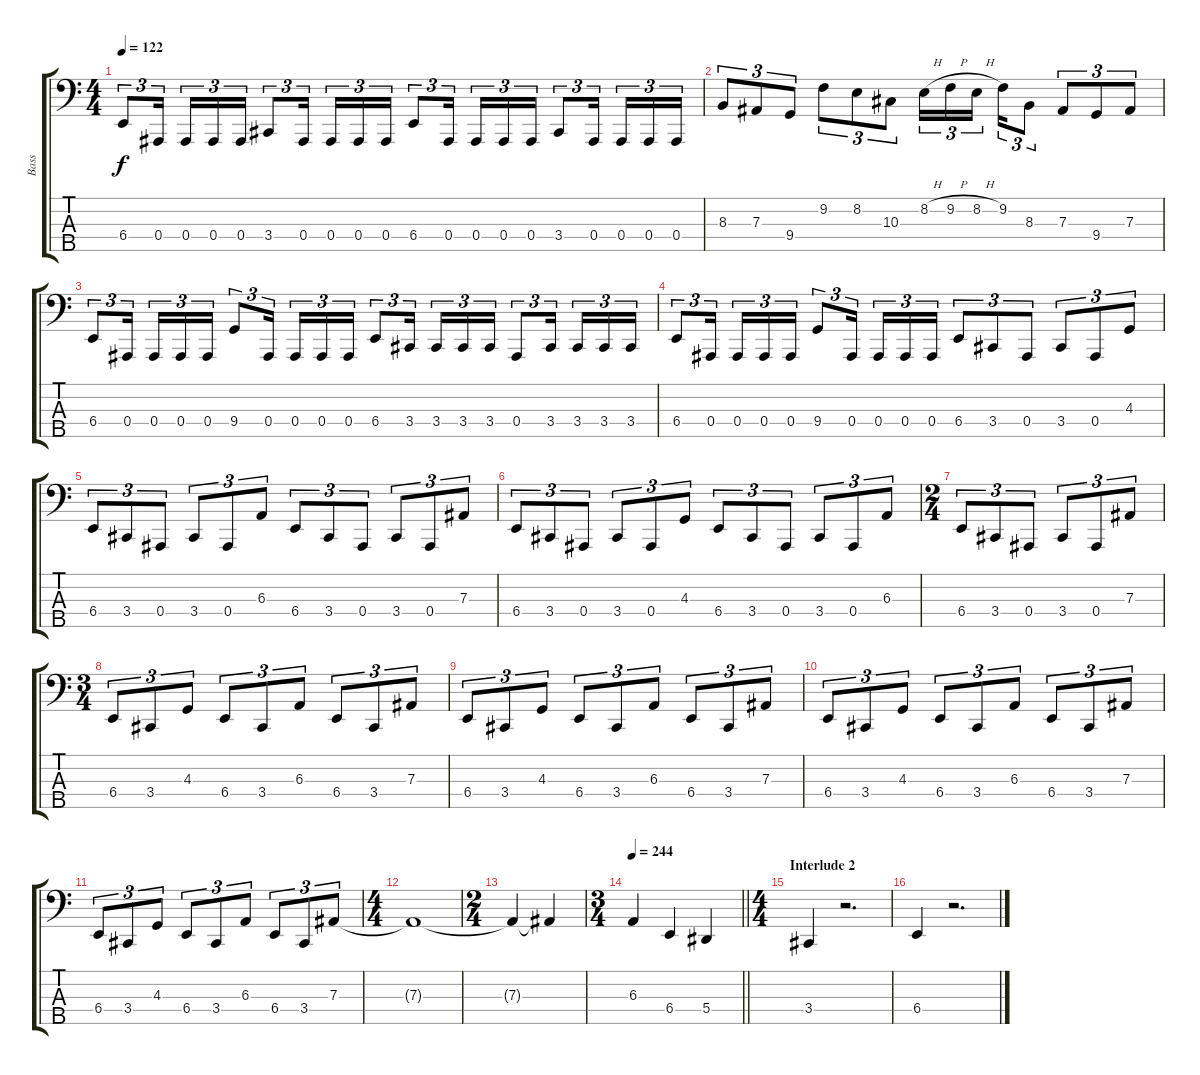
\track ("Bass" "Bass") {instrument electricbassfinger}
\staff {score tabs}
\tuning (Db2 Ab1 Eb1 Bb0 F0) {hide}
\ts (4 4)
\tempo 122
\clef f4
\ks c
6.4.8{tu (3 2) dy f} 0.4.16{tu (3 2) beam splitsecondary} 0.4.16{tu (3 2)} 0.4.16{tu (3 2)} 0.4.16{tu (3 2)} 3.4.8{tu (3 2)} 0.4.16{tu (3 2) beam splitsecondary} 0.4.16{tu (3 2)} 0.4.16{tu (3 2)} 0.4.16{tu (3 2)} 6.4.8{tu (3 2)} 0.4.16{tu (3 2) beam splitsecondary} 0.4.16{tu (3 2)} 0.4.16{tu (3 2)} 0.4.16{tu (3 2)} 3.4.8{tu (3 2)} 0.4.16{tu (3 2) beam splitsecondary} 0.4.16{tu (3 2)} 0.4.16{tu (3 2)} 0.4.16{tu (3 2)} |
8.3.8{tu (3 2)} 7.3.8{tu (3 2)} 9.4.8{tu (3 2)} 9.2.8{tu (3 2)} 8.2.8{tu (3 2)} 10.3.8{tu (3 2)} 8.2{h}.16{tu (3 2)} 9.2{h}.16{tu (3 2)} 8.2{h}.16{tu (3 2) beam splitsecondary} 9.2.16{tu (3 2)} 8.3.8{tu (3 2)} 7.3.8{tu (3 2)} 9.4.8{tu (3 2)} 7.3.8{tu (3 2)} |
6.4.8{tu (3 2)} 0.4.16{tu (3 2) beam splitsecondary} 0.4.16{tu (3 2)} 0.4.16{tu (3 2)} 0.4.16{tu (3 2)} 9.4.8{tu (3 2)} 0.4.16{tu (3 2) beam splitsecondary} 0.4.16{tu (3 2)} 0.4.16{tu (3 2)} 0.4.16{tu (3 2)} 6.4.8{tu (3 2)} 3.4.16{tu (3 2) beam splitsecondary} 3.4.16{tu (3 2)} 3.4.16{tu (3 2)} 3.4.16{tu (3 2)} 0.4.8{tu (3 2)} 3.4.16{tu (3 2) beam splitsecondary} 3.4.16{tu (3 2)} 3.4.16{tu (3 2)} 3.4.16{tu (3 2)} |
6.4.8{tu (3 2)} 0.4.16{tu (3 2) beam splitsecondary} 0.4.16{tu (3 2)} 0.4.16{tu (3 2)} 0.4.16{tu (3 2)} 9.4.8{tu (3 2)} 0.4.16{tu (3 2) beam splitsecondary} 0.4.16{tu (3 2)} 0.4.16{tu (3 2)} 0.4.16{tu (3 2)} 6.4.8{tu (3 2)} 3.4.8{tu (3 2)} 0.4.8{tu (3 2)} 3.4.8{tu (3 2)} 0.4.8{tu (3 2)} 4.3.8{tu (3 2)} |
6.4.8{tu (3 2)} 3.4.8{tu (3 2)} 0.4.8{tu (3 2)} 3.4.8{tu (3 2)} 0.4.8{tu (3 2)} 6.3.8{tu (3 2)} 6.4.8{tu (3 2)} 3.4.8{tu (3 2)} 0.4.8{tu (3 2)} 3.4.8{tu (3 2)} 0.4.8{tu (3 2)} 7.3.8{tu (3 2)} |
6.4.8{tu (3 2)} 3.4.8{tu (3 2)} 0.4.8{tu (3 2)} 3.4.8{tu (3 2)} 0.4.8{tu (3 2)} 4.3.8{tu (3 2)} 6.4.8{tu (3 2)} 3.4.8{tu (3 2)} 0.4.8{tu (3 2)} 3.4.8{tu (3 2)} 0.4.8{tu (3 2)} 6.3.8{tu (3 2)} |
\ts (2 4)
6.4.8{tu (3 2)} 3.4.8{tu (3 2)} 0.4.8{tu (3 2)} 3.4.8{tu (3 2)} 0.4.8{tu (3 2)} 7.3.8{tu (3 2)} |
\ts (3 4)
6.4.8{tu (3 2)} 3.4.8{tu (3 2)} 4.3.8{tu (3 2)} 6.4.8{tu (3 2)} 3.4.8{tu (3 2)} 6.3.8{tu (3 2)} 6.4.8{tu (3 2)} 3.4.8{tu (3 2)} 7.3.8{tu (3 2)} |
6.4.8{tu (3 2)} 3.4.8{tu (3 2)} 4.3.8{tu (3 2)} 6.4.8{tu (3 2)} 3.4.8{tu (3 2)} 6.3.8{tu (3 2)} 6.4.8{tu (3 2)} 3.4.8{tu (3 2)} 7.3.8{tu (3 2)} |
6.4.8{tu (3 2)} 3.4.8{tu (3 2)} 4.3.8{tu (3 2)} 6.4.8{tu (3 2)} 3.4.8{tu (3 2)} 6.3.8{tu (3 2)} 6.4.8{tu (3 2)} 3.4.8{tu (3 2)} 7.3.8{tu (3 2)} |
6.4.8{tu (3 2)} 3.4.8{tu (3 2)} 4.3.8{tu (3 2)} 6.4.8{tu (3 2)} 3.4.8{tu (3 2)} 6.3.8{tu (3 2)} 6.4.8{tu (3 2)} 3.4.8{tu (3 2)} 7.3.8{tu (3 2)} |
\ts (4 4)
7.3{t}.1 |
\ts (2 4)
7.3{t}.4 7.3{t}.4 |
\ts (3 4)
\tempo 244
\barLineRight lightlight
6.3.4 6.4.4 5.4.4 |
\ts (4 4)
\section ("" "Interlude 2")
3.4.4 r.2{d} |
6.4.4 r.2{d}
